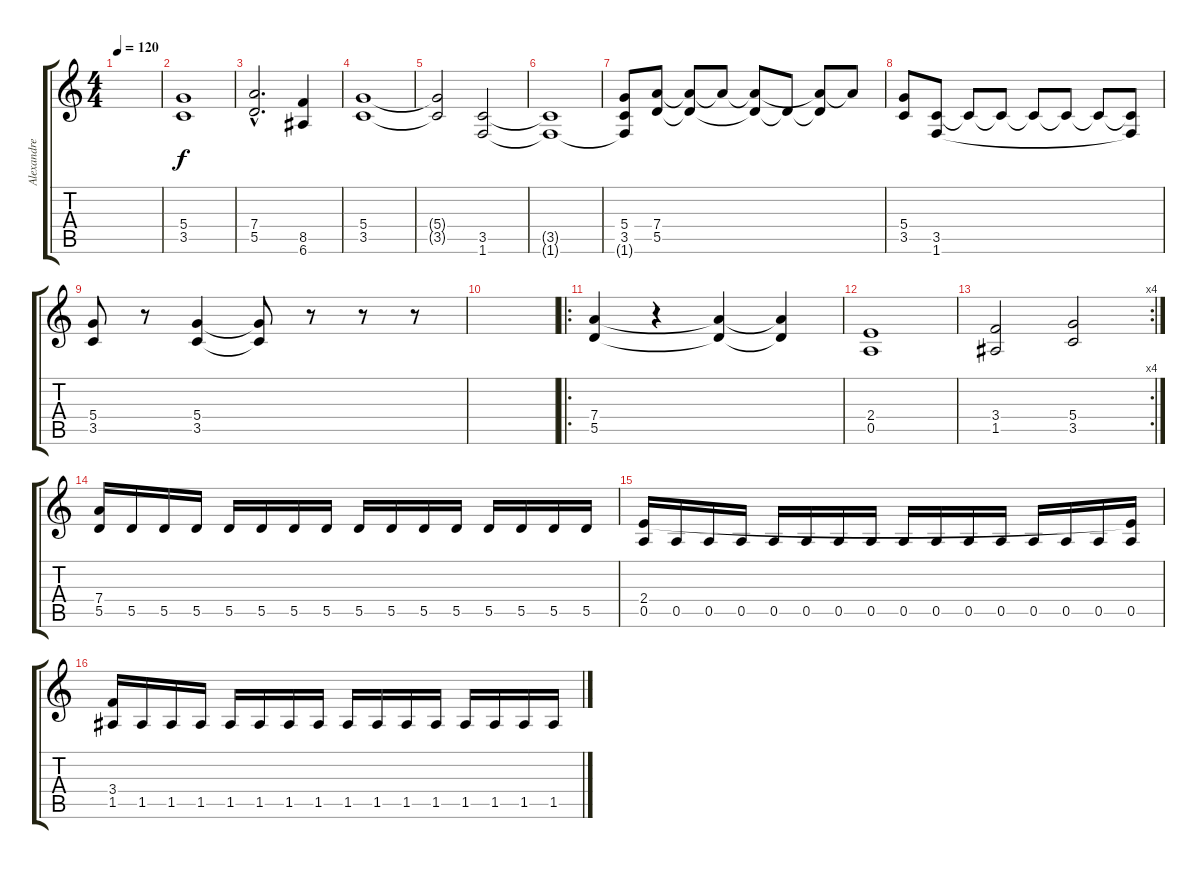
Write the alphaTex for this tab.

\track ("Alexandre B." "Alexandre ") {instrument distortionguitar}
\staff {score tabs}
\tuning (E4 B3 G3 D3 A2 E2) {hide}
\ts (4 4)
\tempo 120
\clef g2
\ks c
|
(5.4 3.5).1 |
(7.4{hac} 5.5{hac}).2{d} (8.5 6.6).4 |
(5.4 3.5).1 |
(5.4{t} 3.5{t}).2 (3.5 1.6).2 |
(3.5{t} 1.6{t}).1 |
(5.4 3.5 1.6{t}).8 (7.4 5.5).8 (7.4{t} 5.5{t}).8 7.4{t}.8 (7.4{t} 5.5{t}).8 5.5{t}.8 (7.4{t} 5.5{t}).8 7.4{t}.8 |
(5.4 3.5).8 (3.5 1.6).8 3.5{t}.8 3.5{t}.8 3.5{t}.8 3.5{t}.8 3.5{t}.8 (3.5{t} 1.6{t}).8 |
(5.4 3.5).8 r.8 (5.4 3.5).4 (5.4{t} 3.5{t}).8 r.8 r.8 r.8 |
|
\ro
(7.4 5.5).4 r.4 (7.4{t} 5.5{t}).4 (7.4{t} 5.5{t}).4 |
(2.4 0.5).1 |
\rc 4
(3.4 1.5).2 (5.4 3.5).2 |
(7.4 5.5).16 5.5.16 5.5.16 5.5.16 5.5.16 5.5.16 5.5.16 5.5.16 5.5.16 5.5.16 5.5.16 5.5.16 5.5.16 5.5.16 5.5.16 5.5.16 |
(2.4 0.5).16 0.5.16 0.5.16 0.5.16 0.5.16 0.5.16 0.5.16 0.5.16 0.5.16 0.5.16 0.5.16 0.5.16 0.5.16 0.5.16 0.5.16 (2.4{t} 0.5).16 |
(3.4 1.5).16 1.5.16 1.5.16 1.5.16 1.5.16 1.5.16 1.5.16 1.5.16 1.5.16 1.5.16 1.5.16 1.5.16 1.5.16 1.5.16 1.5.16 1.5.16
